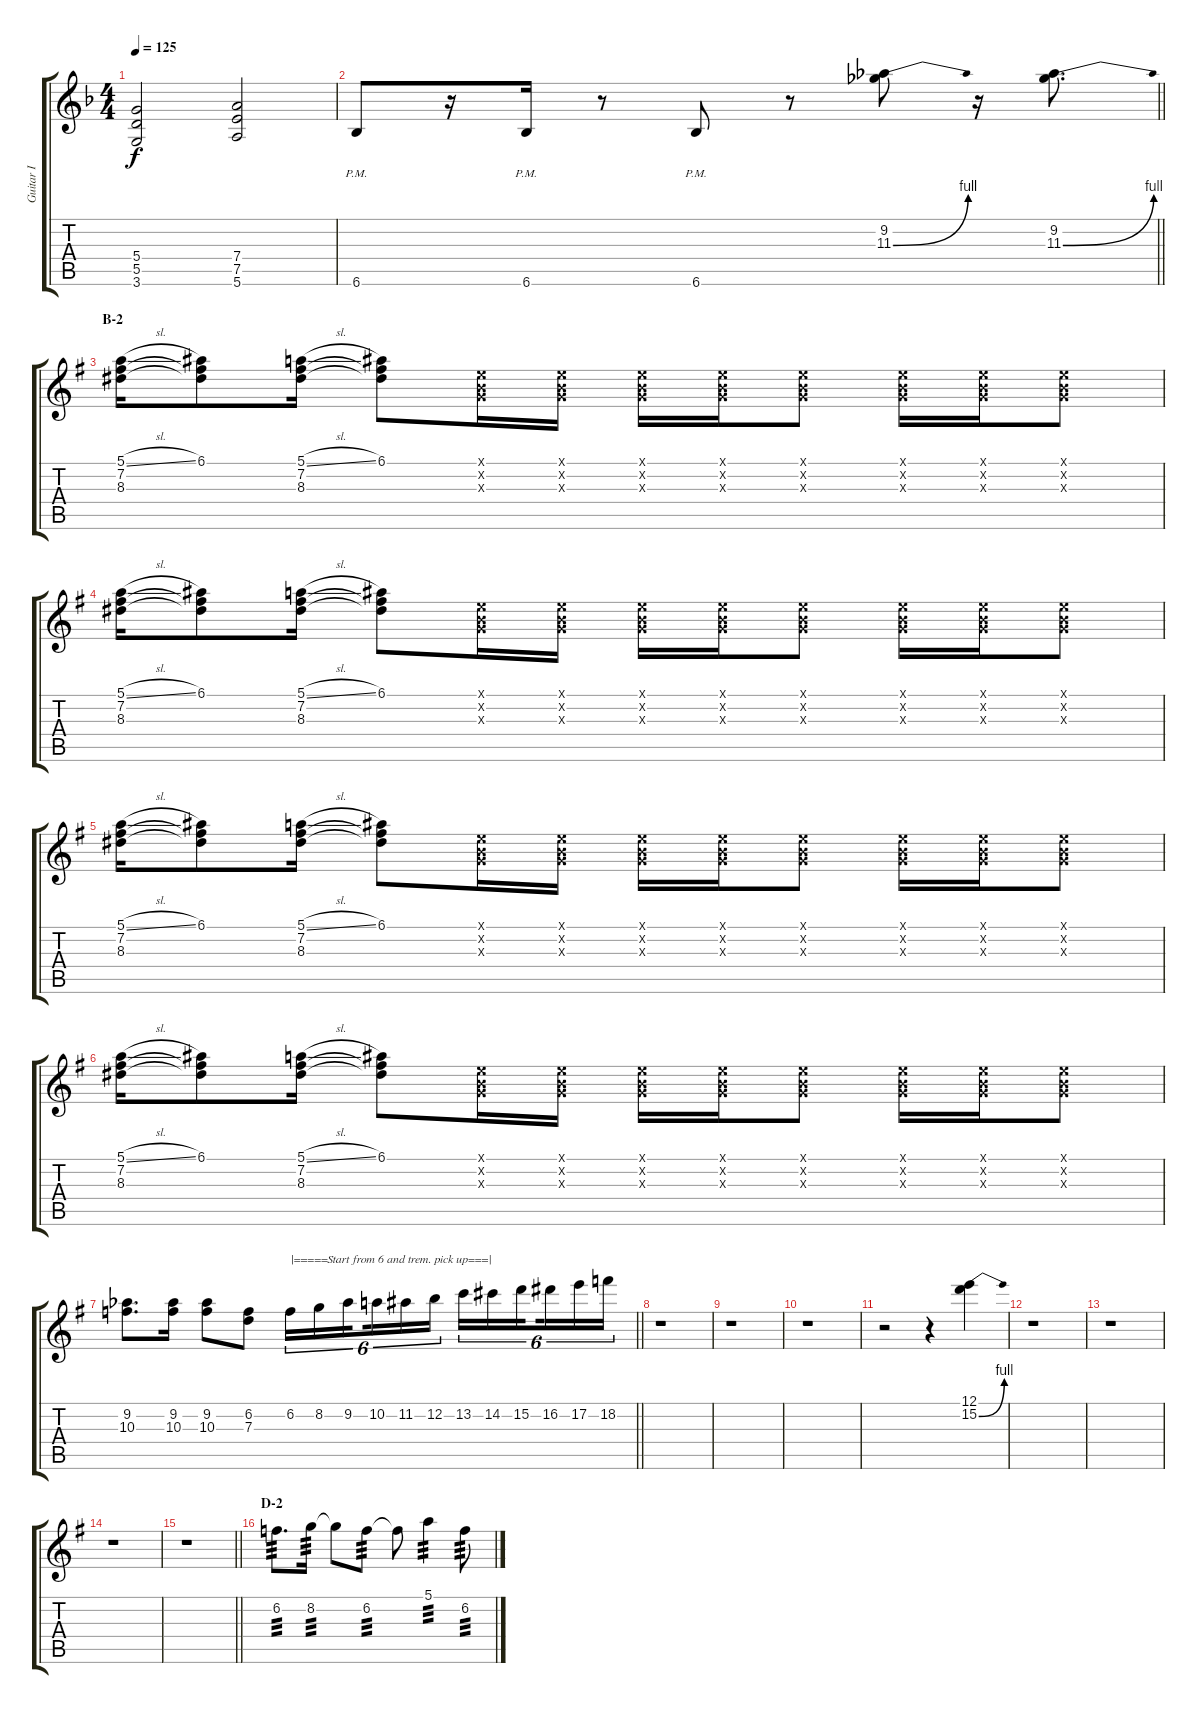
\track ("Guitar I" "Guitar I") {instrument overdrivenguitar}
\staff {score tabs}
\tuning (E4 B3 G3 D3 A2 E2) {hide}
\ts (4 4)
\tempo 125
\clef g2
\ks f
(5.4 5.5 3.6).2{dy f} (7.4 7.5 5.6).2 |
\barLineRight lightlight
6.6{pm}.8 r.16 6.6{pm}.16 r.8 6.6{pm}.8 r.8 (9.2 11.3{be (bend 0 0 60 4)}).8 r.16 (9.2 11.3{be (bend 0 0 60 4)}).8{d} |
\section ("" "B-2")
\ks g
(5.1{sl} 7.2 8.3).16 (6.1 7.2{t} 8.3{t}).8 (5.1{sl} 7.2 8.3).16 (6.1 7.2{t} 8.3{t}).8 (0.1{x} 0.2{x} 0.3{x}).16 (0.1{x} 0.2{x} 0.3{x}).16 (0.1{x} 0.2{x} 0.3{x}).16 (0.1{x} 0.2{x} 0.3{x}).16 (0.1{x} 0.2{x} 0.3{x}).8 (0.1{x} 0.2{x} 0.3{x}).16 (0.1{x} 0.2{x} 0.3{x}).16 (0.1{x} 0.2{x} 0.3{x}).8 |
(5.1{sl} 7.2 8.3).16 (6.1 7.2{t} 8.3{t}).8 (5.1{sl} 7.2 8.3).16 (6.1 7.2{t} 8.3{t}).8 (0.1{x} 0.2{x} 0.3{x}).16 (0.1{x} 0.2{x} 0.3{x}).16 (0.1{x} 0.2{x} 0.3{x}).16 (0.1{x} 0.2{x} 0.3{x}).16 (0.1{x} 0.2{x} 0.3{x}).8 (0.1{x} 0.2{x} 0.3{x}).16 (0.1{x} 0.2{x} 0.3{x}).16 (0.1{x} 0.2{x} 0.3{x}).8 |
(5.1{sl} 7.2 8.3).16 (6.1 7.2{t} 8.3{t}).8 (5.1{sl} 7.2 8.3).16 (6.1 7.2{t} 8.3{t}).8 (0.1{x} 0.2{x} 0.3{x}).16 (0.1{x} 0.2{x} 0.3{x}).16 (0.1{x} 0.2{x} 0.3{x}).16 (0.1{x} 0.2{x} 0.3{x}).16 (0.1{x} 0.2{x} 0.3{x}).8 (0.1{x} 0.2{x} 0.3{x}).16 (0.1{x} 0.2{x} 0.3{x}).16 (0.1{x} 0.2{x} 0.3{x}).8 |
(5.1{sl} 7.2 8.3).16 (6.1 7.2{t} 8.3{t}).8 (5.1{sl} 7.2 8.3).16 (6.1 7.2{t} 8.3{t}).8 (0.1{x} 0.2{x} 0.3{x}).16 (0.1{x} 0.2{x} 0.3{x}).16 (0.1{x} 0.2{x} 0.3{x}).16 (0.1{x} 0.2{x} 0.3{x}).16 (0.1{x} 0.2{x} 0.3{x}).8 (0.1{x} 0.2{x} 0.3{x}).16 (0.1{x} 0.2{x} 0.3{x}).16 (0.1{x} 0.2{x} 0.3{x}).8 |
\barLineRight lightlight
(9.2{acc b} 10.3).8{d} (9.2{acc b} 10.3).16 (9.2{acc b} 10.3).8 (6.2 7.3).8 6.2.16{tu (6 4) txt "|=====Start from 6 and trem. pick up===|"} 8.2.16{tu (6 4)} 9.2{acc b}.16{tu (6 4) beam splitsecondary} 10.2.16{tu (6 4)} 11.2.16{tu (6 4)} 12.2.16{tu (6 4)} 13.2.16{tu (6 4)} 14.2.16{tu (6 4)} 15.2.16{tu (6 4) beam splitsecondary} 16.2.16{tu (6 4)} 17.2.16{tu (6 4)} 18.2.16{tu (6 4)} |
r.1 |
r.1 |
r.1 |
r.2 r.4 (12.1 15.2{be (bend 0 0 60 4)}).4 |
r.1 |
r.1 |
r.1 |
\barLineRight lightlight
r.1 |
\section ("" "D-2")
6.2.8{d tp 3} 8.2.16{tp 3} 8.2{t}.8 6.2.8{tp 3} 6.2{t}.8 5.1.4{tp 3} 6.2.8{tp 3}
